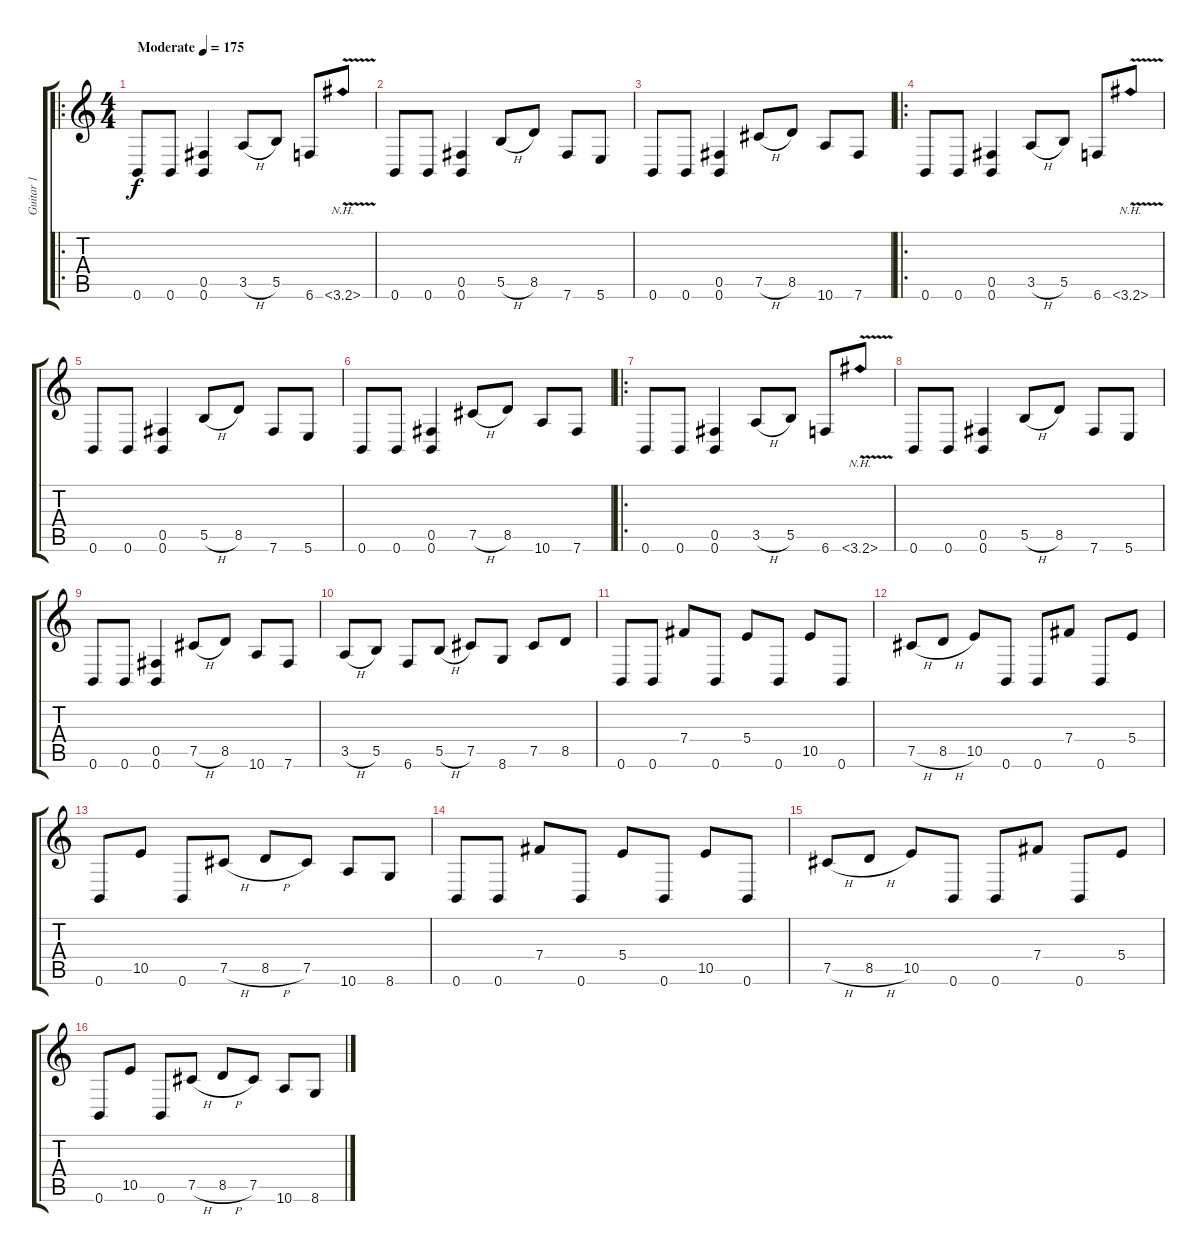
\track ("Guitar 1" "Guitar 1") {instrument distortionguitar}
\staff {score tabs}
\tuning (Db4 Ab3 E3 B2 Gb2 B1) {hide}
\ro
\ts (4 4)
\tempo (175 "Moderate")
\clef g2
\ks c
0.6.8{dy f instrument distortionguitar} 0.6.8 (0.5 0.6).4 3.5{h}.8 5.5.8 6.6.8 3.6{nh v}.8 |
0.6.8 0.6.8 (0.5 0.6).4 5.5{h}.8 8.5.8 7.6.8 5.6.8 |
0.6.8 0.6.8 (0.5 0.6).4 7.5{h}.8 8.5.8 10.6.8 7.6.8 |
\ro
0.6.8 0.6.8 (0.5 0.6).4 3.5{h}.8 5.5.8 6.6.8 3.6{nh v}.8 |
0.6.8 0.6.8 (0.5 0.6).4 5.5{h}.8 8.5.8 7.6.8 5.6.8 |
0.6.8 0.6.8 (0.5 0.6).4 7.5{h}.8 8.5.8 10.6.8 7.6.8 |
\ro
0.6.8 0.6.8 (0.5 0.6).4 3.5{h}.8 5.5.8 6.6.8 3.6{nh v}.8 |
0.6.8 0.6.8 (0.5 0.6).4 5.5{h}.8 8.5.8 7.6.8 5.6.8 |
0.6.8 0.6.8 (0.5 0.6).4 7.5{h}.8 8.5.8 10.6.8 7.6.8 |
3.5{h}.8 5.5.8 6.6.8 5.5{h}.8 7.5.8 8.6.8 7.5.8 8.5.8 |
0.6.8 0.6.8 7.4.8 0.6.8 5.4.8 0.6.8 10.5.8 0.6.8 |
7.5{h}.8 8.5{h}.8 10.5.8 0.6.8 0.6.8 7.4.8 0.6.8 5.4.8 |
0.6.8 10.5.8 0.6.8 7.5{h}.8 8.5{h}.8 7.5.8 10.6.8 8.6.8 |
0.6.8 0.6.8 7.4.8 0.6.8 5.4.8 0.6.8 10.5.8 0.6.8 |
7.5{h}.8 8.5{h}.8 10.5.8 0.6.8 0.6.8 7.4.8 0.6.8 5.4.8 |
0.6.8 10.5.8 0.6.8 7.5{h}.8 8.5{h}.8 7.5.8 10.6.8 8.6.8
